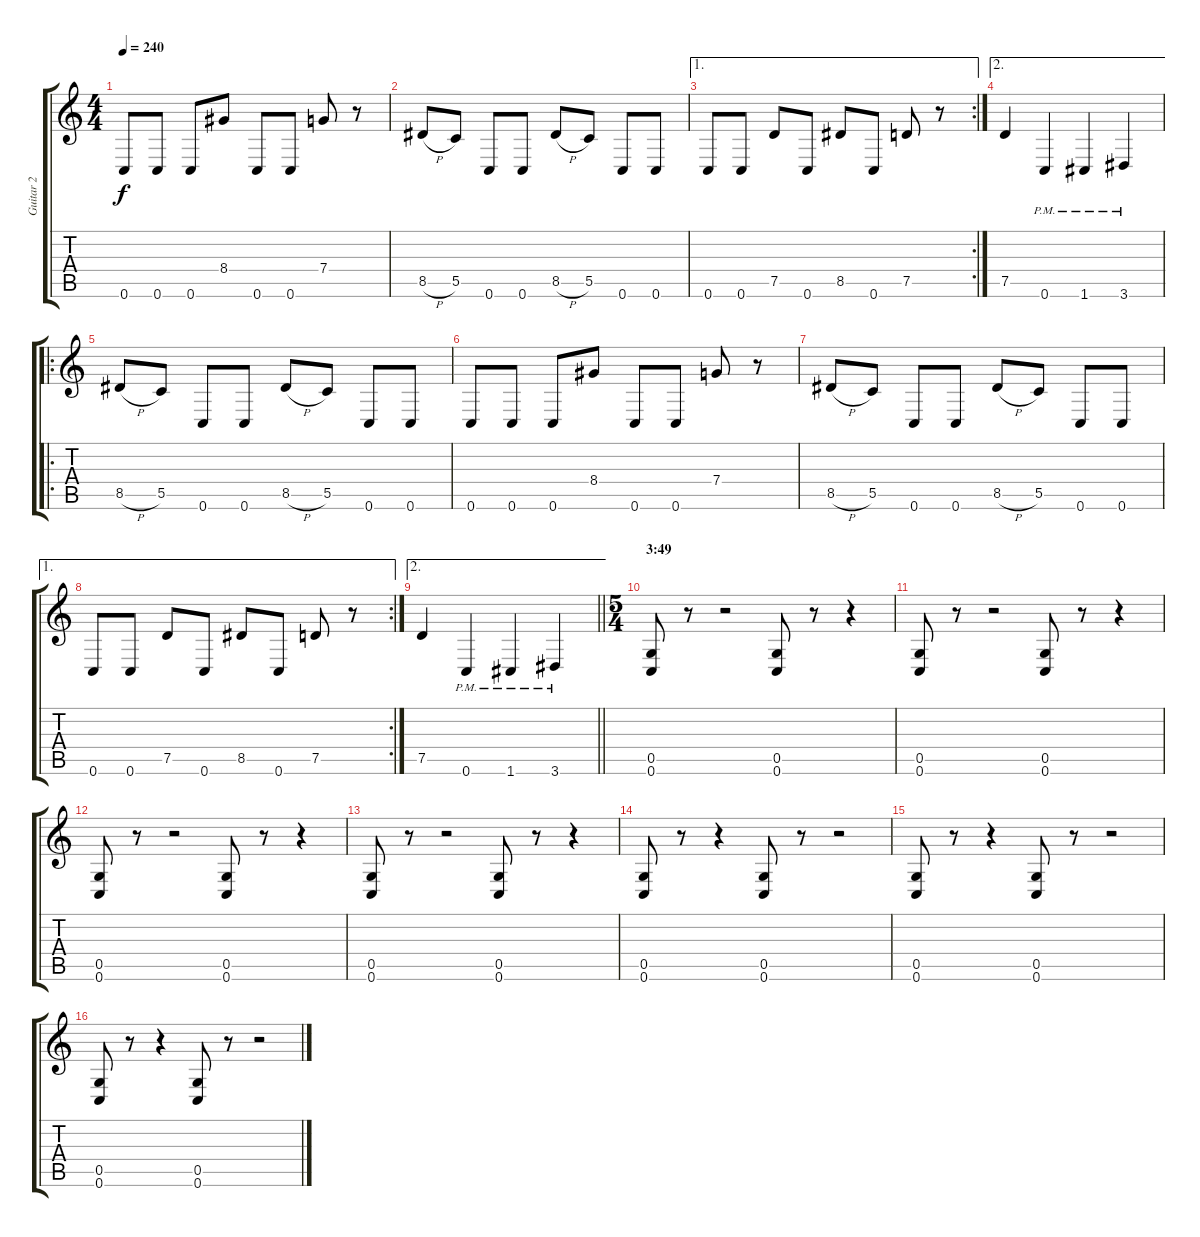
\track ("Guitar 2" "Guitar 2") {instrument distortionguitar}
\staff {score tabs}
\tuning (D4 A3 F3 C3 G2 C2) {hide}
\ts (4 4)
\tempo 240
\clef g2
\ks c
0.6.8{dy f} 0.6.8 0.6.8 8.4.8 0.6.8 0.6.8 7.4.8 r.8 |
8.5{h}.8 5.5.8 0.6.8 0.6.8 8.5{h}.8 5.5.8 0.6.8 0.6.8 |
\ae 1
\rc 2
0.6.8 0.6.8 7.5.8 0.6.8 8.5.8 0.6.8 7.5.8 r.8 |
\ae 2
7.5.4 0.6{pm}.4 1.6{pm}.4 3.6{pm}.4 |
\ro
8.5{h}.8 5.5.8 0.6.8 0.6.8 8.5{h}.8 5.5.8 0.6.8 0.6.8 |
0.6.8 0.6.8 0.6.8 8.4.8 0.6.8 0.6.8 7.4.8 r.8 |
8.5{h}.8 5.5.8 0.6.8 0.6.8 8.5{h}.8 5.5.8 0.6.8 0.6.8 |
\ae 1
\rc 2
0.6.8 0.6.8 7.5.8 0.6.8 8.5.8 0.6.8 7.5.8 r.8 |
\ae 2
\barLineRight lightlight
7.5.4 0.6{pm}.4 1.6{pm}.4 3.6{pm}.4 |
\ts (5 4)
\section ("" "3:49")
(0.5 0.6).8 r.8 r.2 (0.5 0.6).8 r.8 r.4 |
(0.5 0.6).8 r.8 r.2 (0.5 0.6).8 r.8 r.4 |
(0.5 0.6).8 r.8 r.2 (0.5 0.6).8 r.8 r.4 |
(0.5 0.6).8 r.8 r.2 (0.5 0.6).8 r.8 r.4 |
(0.5 0.6).8 r.8 r.4 (0.5 0.6).8 r.8 r.2 |
(0.5 0.6).8 r.8 r.4 (0.5 0.6).8 r.8 r.2 |
(0.5 0.6).8 r.8 r.4 (0.5 0.6).8 r.8 r.2
